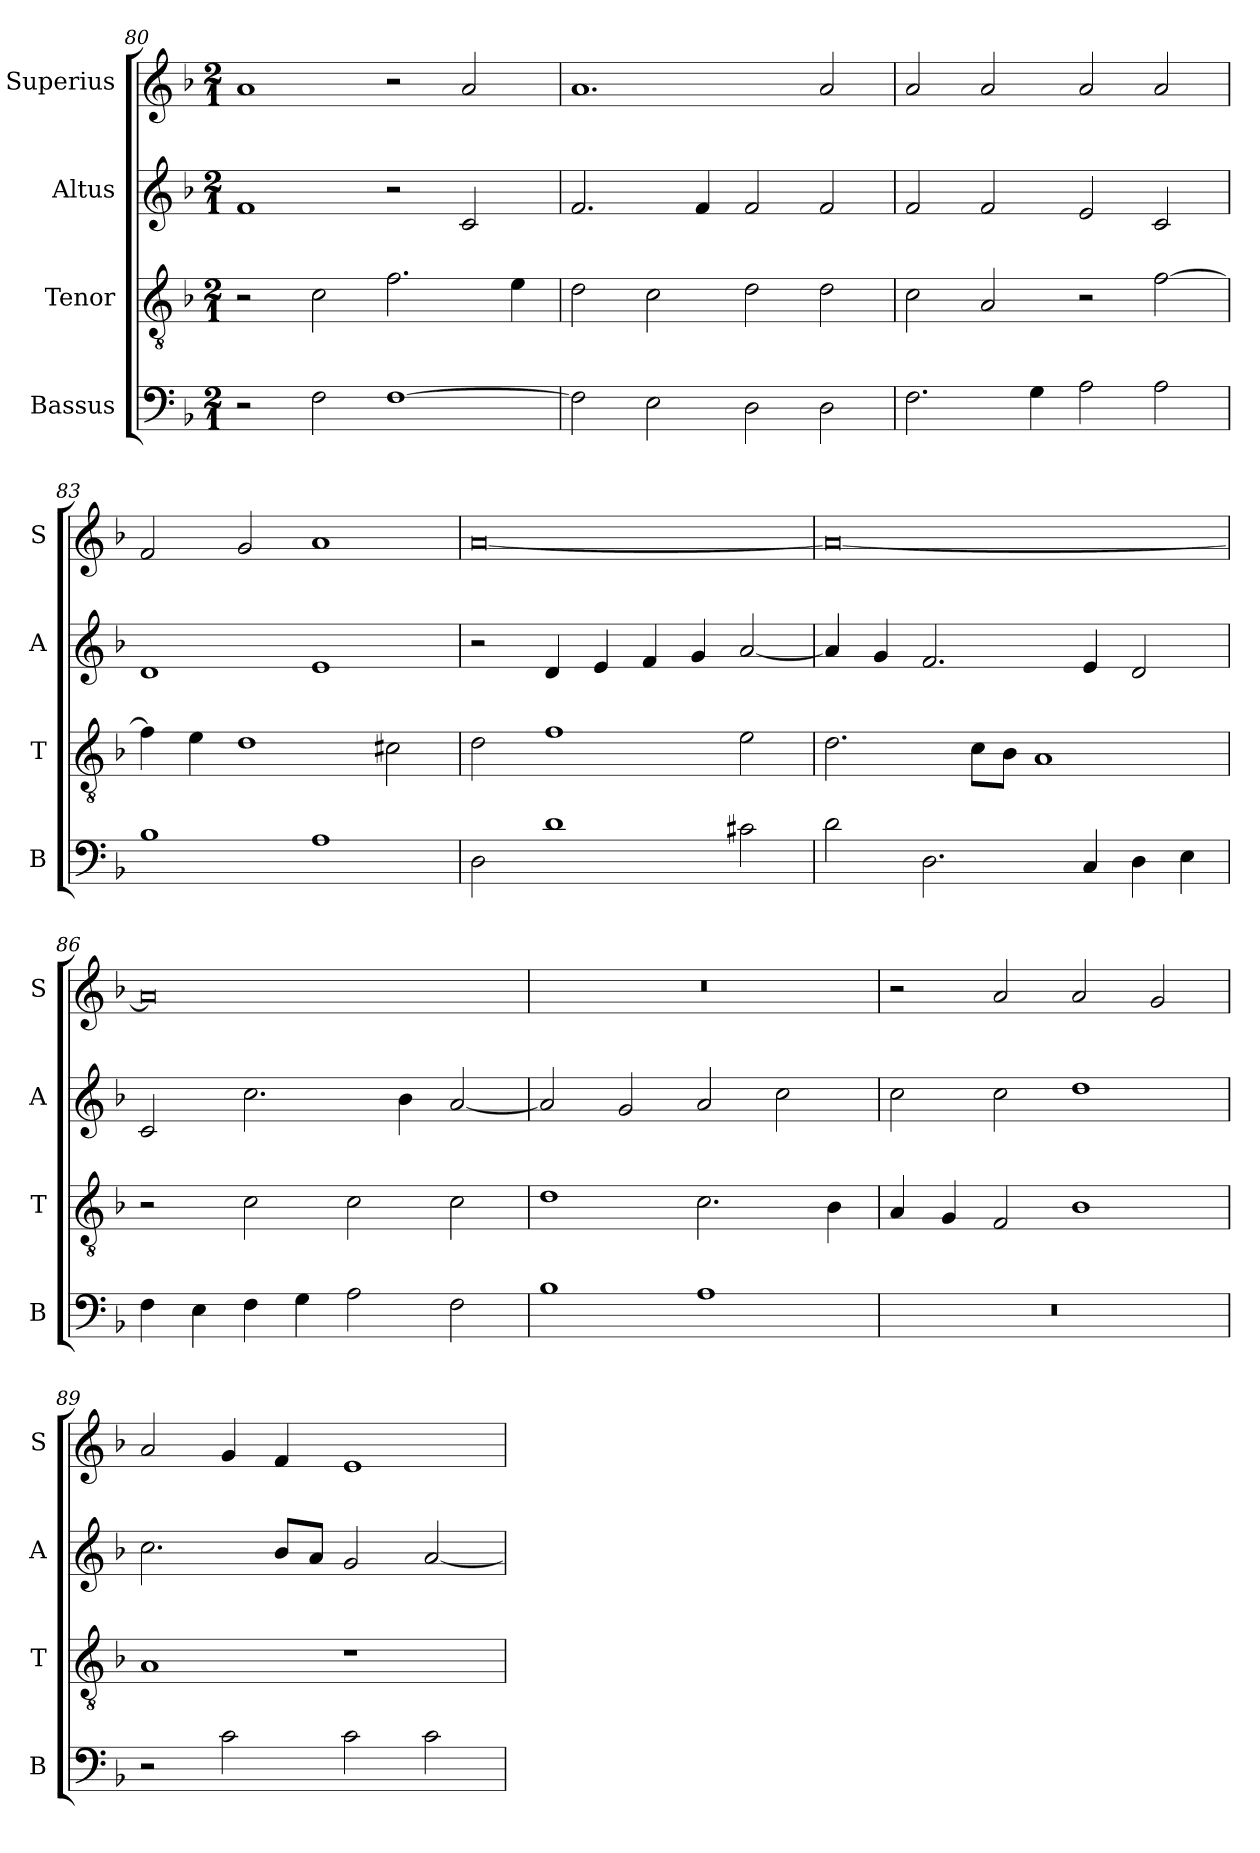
**kern	**kern	**kern	**kern
*part4	*part3	*part2	*part1
*staff4	*staff3	*staff2	*staff1
*I"Bassus	*I"Tenor	*I"Altus	*I"Superius
*I'B	*I'T	*I'A	*I'S
*clefF4	*clefGv2	*clefG2	*clefG2
*k[b-]	*k[b-]	*k[b-]	*k[b-]
*F:	*F:	*F:	*F:
*M2/1	*M2/1	*M2/1	*M2/1
=80	=80	=80	=80
2r	2r	1f	1a
2F	2c	.	.
[1F	2.f	2r	2r
.	.	2c	2a
.	4e	.	.
=81	=81	=81	=81
2F]	2d	2.f	1.a
2E	2c	.	.
.	.	4f	.
2D	2d	2f	.
2D	2d	2f	2a
=82	=82	=82	=82
2.F	2c	2f	2a
.	2A	2f	2a
4G	.	.	.
2A	2r	2e	2a
2A	[2f	2c	2a
=83	=83	=83	=83
1B-	4f]	1d	2f
.	4e	.	.
.	1d	.	2g
1A	.	1e	1a
.	2c#X	.	.
=84	=84	=84	=84
2D	2d	2r	[0a
1d	1f	4d	.
.	.	4e	.
.	.	4f	.
.	.	4g	.
2c#X	2e	[2a	.
=85	=85	=85	=85
2d	2.d	4a]	0a_
.	.	4g	.
2.D	.	2.f	.
.	8cL	.	.
.	8B-J	.	.
.	1A	.	.
4C	.	4e	.
4D	.	2d	.
4E	.	.	.
=86	=86	=86	=86
4F	2r	2c	0a]
4E	.	.	.
4F	2c	2.cc	.
4G	.	.	.
2A	2c	.	.
.	.	4b-	.
2F	2c	[2a	.
=87	=87	=87	=87
1B-	1d	2a]	0r
.	.	2g	.
1A	2.c	2a	.
.	.	2cc	.
.	4B-	.	.
=88	=88	=88	=88
0r	4A	2cc	2r
.	4G	.	.
.	2F	2cc	2a
.	1B-	1dd	2a
.	.	.	2g
=89	=89	=89	=89
2r	1A	2.cc	2a
2c	.	.	4g
.	.	8b-L	4f
.	.	8aJ	.
2c	1r	2g	1e
2c	.	[2a	.
=	=	=	=
*-	*-	*-	*-
